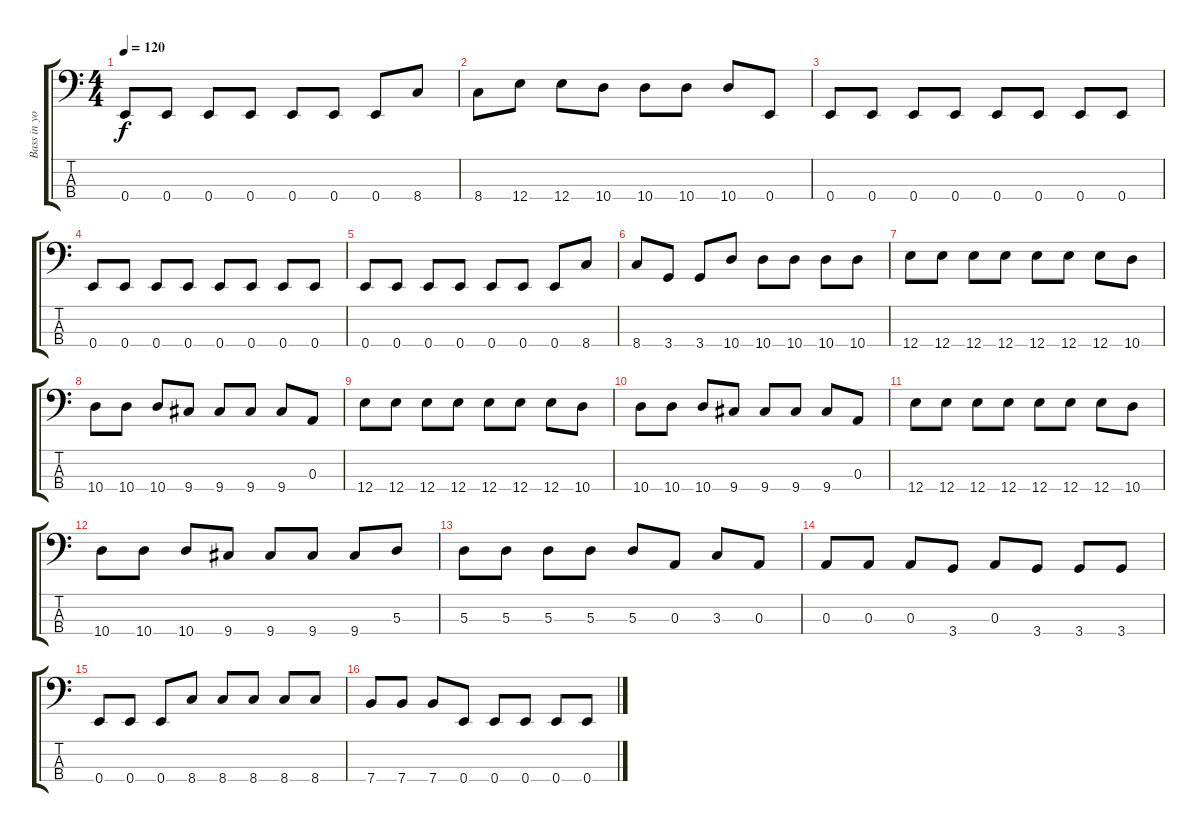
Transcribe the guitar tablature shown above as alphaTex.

\track ("Bass in your face" "Bass in yo") {instrument electricbasspick}
\staff {score tabs}
\tuning (G2 D2 A1 E1) {hide}
\ts (4 4)
\tempo 120
\clef f4
\ks c
0.4.8{dy f} 0.4.8 0.4.8 0.4.8 0.4.8 0.4.8 0.4.8 8.4.8 |
8.4.8 12.4.8 12.4.8 10.4.8 10.4.8 10.4.8 10.4.8 0.4.8 |
0.4.8 0.4.8 0.4.8 0.4.8 0.4.8 0.4.8 0.4.8 0.4.8 |
0.4.8 0.4.8 0.4.8 0.4.8 0.4.8 0.4.8 0.4.8 0.4.8 |
0.4.8 0.4.8 0.4.8 0.4.8 0.4.8 0.4.8 0.4.8 8.4.8 |
8.4.8 3.4.8 3.4.8 10.4.8 10.4.8 10.4.8 10.4.8 10.4.8 |
12.4.8 12.4.8 12.4.8 12.4.8 12.4.8 12.4.8 12.4.8 10.4.8 |
10.4.8 10.4.8 10.4.8 9.4.8 9.4.8 9.4.8 9.4.8 0.3.8 |
12.4.8 12.4.8 12.4.8 12.4.8 12.4.8 12.4.8 12.4.8 10.4.8 |
10.4.8 10.4.8 10.4.8 9.4.8 9.4.8 9.4.8 9.4.8 0.3.8 |
12.4.8 12.4.8 12.4.8 12.4.8 12.4.8 12.4.8 12.4.8 10.4.8 |
10.4.8 10.4.8 10.4.8 9.4.8 9.4.8 9.4.8 9.4.8 5.3.8 |
5.3.8 5.3.8 5.3.8 5.3.8 5.3.8 0.3.8 3.3.8 0.3.8 |
0.3.8 0.3.8 0.3.8 3.4.8 0.3.8 3.4.8 3.4.8 3.4.8 |
0.4.8 0.4.8 0.4.8 8.4.8 8.4.8 8.4.8 8.4.8 8.4.8 |
7.4.8 7.4.8 7.4.8 0.4.8 0.4.8 0.4.8 0.4.8 0.4.8
